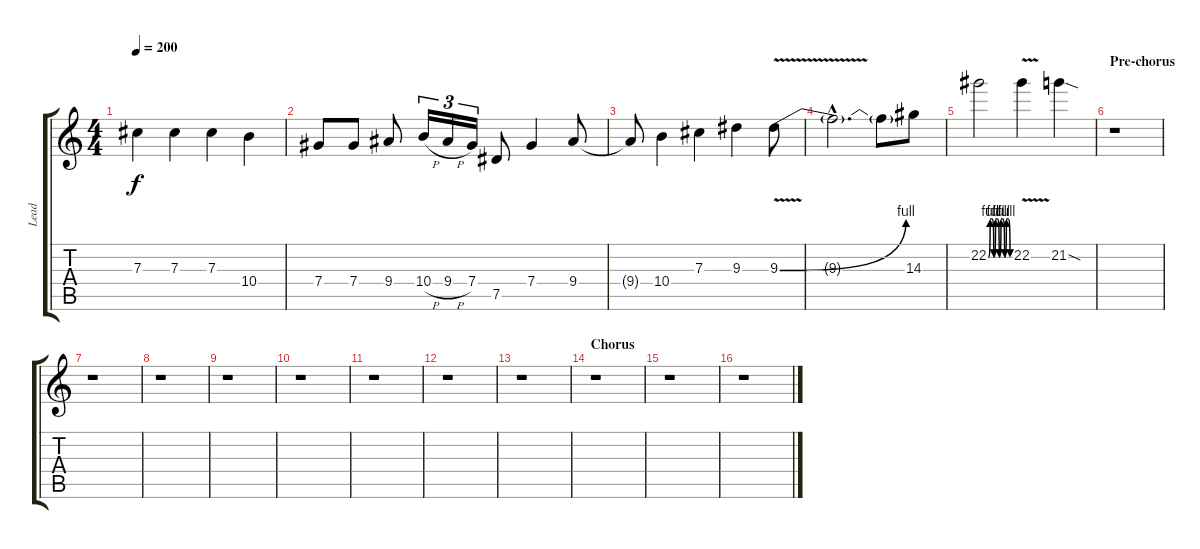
\track ("Lead" "Lead") {instrument overdrivenguitar}
\staff {score tabs}
\tuning (Eb4 Bb3 Gb3 Db3 Ab2 Eb2) {hide}
\ts (4 4)
\tempo 200
\clef g2
\ks c
7.3{t}.4{dy f} 7.3.4 7.3.4 10.4.4 |
7.4.8 7.4.8 9.4.8 10.4{h}.16{tu (3 2)} 9.4{h}.16{tu (3 2)} 7.4.16{tu (3 2)} 7.5.8 7.4.4 9.4.8 |
9.4{t}.8 10.4.4 7.3.4 9.3.4 9.3{be (bend 0 0 60 4) v}.8 |
9.3{hac t}.2{d} 9.3{t}.8 14.3.8 |
22.2{be (custom 0 0 5 4 10 4 15 0 20 4 25 4 30 0 35 4 40 4 45 0 50 4 55 4 60 0)}.2 22.2{v}.4 21.2{sod}.4 |
\section ("" "Pre-chorus")
r.1 |
r.1 |
r.1 |
r.1 |
r.1 |
r.1 |
r.1 |
r.1 |
\section ("" "Chorus")
r.1 |
r.1 |
r.1
